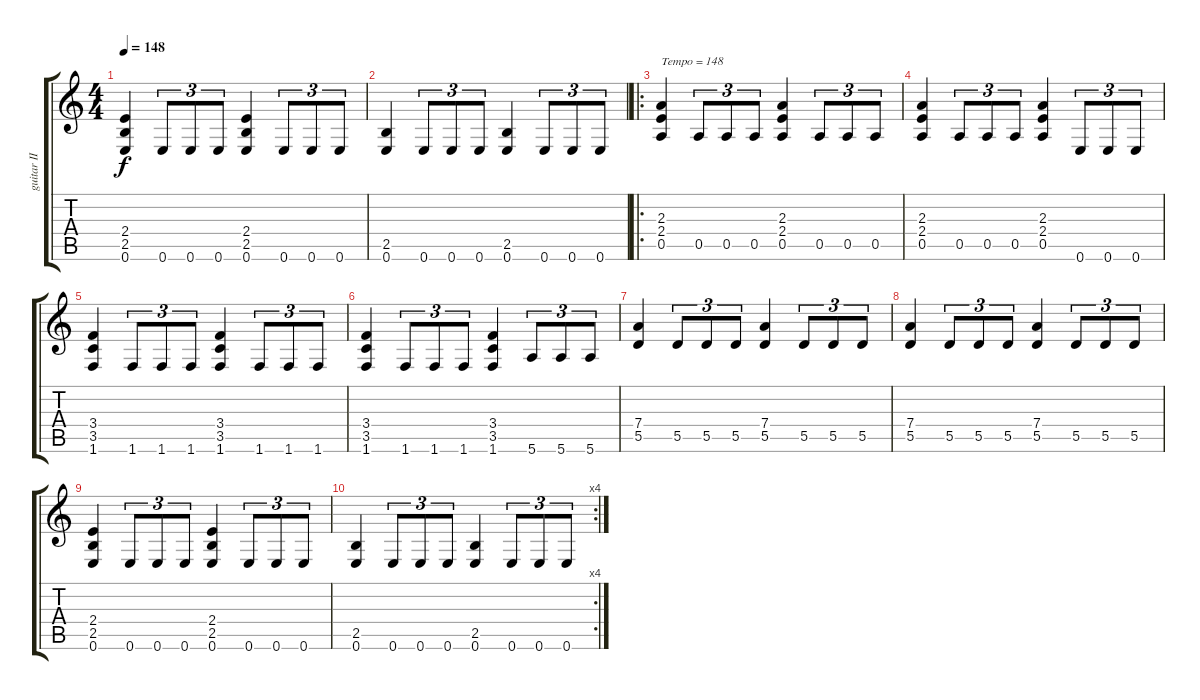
\track ("guitar II" "guitar II") {instrument distortionguitar}
\staff {score tabs}
\tuning (E4 B3 G3 D3 A2 E2) {hide}
\ts (4 4)
\tempo 148
\clef g2
\ks c
(2.4 2.5 0.6).4{dy f} 0.6.8{tu (3 2)} 0.6.8{tu (3 2)} 0.6.8{tu (3 2)} (2.4 2.5 0.6).4 0.6.8{tu (3 2)} 0.6.8{tu (3 2)} 0.6.8{tu (3 2)} |
(2.5 0.6).4 0.6.8{tu (3 2)} 0.6.8{tu (3 2)} 0.6.8{tu (3 2)} (2.5 0.6).4 0.6.8{tu (3 2)} 0.6.8{tu (3 2)} 0.6.8{tu (3 2)} |
\ro
(2.3 2.4 0.5).4{txt "Tempo = 148"} 0.5.8{tu (3 2)} 0.5.8{tu (3 2)} 0.5.8{tu (3 2)} (2.3 2.4 0.5).4 0.5.8{tu (3 2)} 0.5.8{tu (3 2)} 0.5.8{tu (3 2)} |
(2.3 2.4 0.5).4 0.5.8{tu (3 2)} 0.5.8{tu (3 2)} 0.5.8{tu (3 2)} (2.3 2.4 0.5).4 0.6.8{tu (3 2)} 0.6.8{tu (3 2)} 0.6.8{tu (3 2)} |
(3.4 3.5 1.6).4 1.6.8{tu (3 2)} 1.6.8{tu (3 2)} 1.6.8{tu (3 2)} (3.4 3.5 1.6).4 1.6.8{tu (3 2)} 1.6.8{tu (3 2)} 1.6.8{tu (3 2)} |
(3.4 3.5 1.6).4 1.6.8{tu (3 2)} 1.6.8{tu (3 2)} 1.6.8{tu (3 2)} (3.4 3.5 1.6).4 5.6.8{tu (3 2)} 5.6.8{tu (3 2)} 5.6.8{tu (3 2)} |
(7.4 5.5).4 5.5.8{tu (3 2)} 5.5.8{tu (3 2)} 5.5.8{tu (3 2)} (7.4 5.5).4 5.5.8{tu (3 2)} 5.5.8{tu (3 2)} 5.5.8{tu (3 2)} |
(7.4 5.5).4 5.5.8{tu (3 2)} 5.5.8{tu (3 2)} 5.5.8{tu (3 2)} (7.4 5.5).4 5.5.8{tu (3 2)} 5.5.8{tu (3 2)} 5.5.8{tu (3 2)} |
(2.4 2.5 0.6).4 0.6.8{tu (3 2)} 0.6.8{tu (3 2)} 0.6.8{tu (3 2)} (2.4 2.5 0.6).4 0.6.8{tu (3 2)} 0.6.8{tu (3 2)} 0.6.8{tu (3 2)} |
\rc 4
(2.5 0.6).4 0.6.8{tu (3 2)} 0.6.8{tu (3 2)} 0.6.8{tu (3 2)} (2.5 0.6).4 0.6.8{tu (3 2)} 0.6.8{tu (3 2)} 0.6.8{tu (3 2)}
